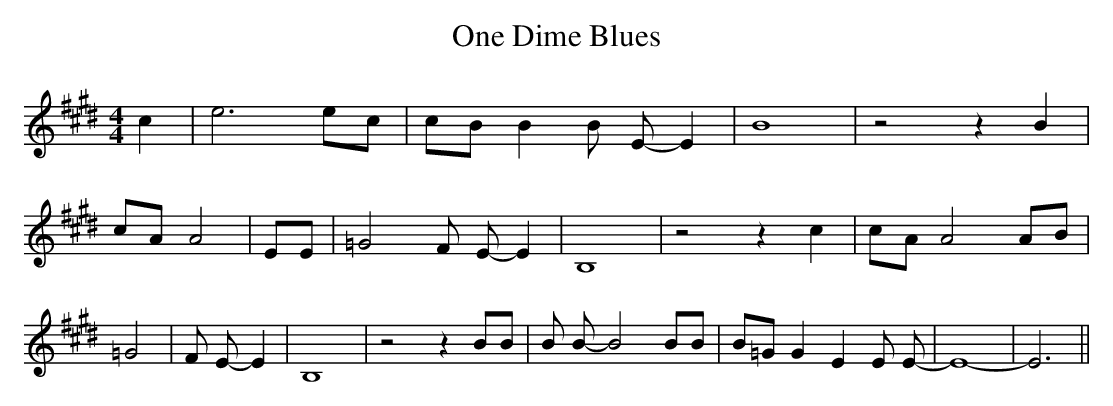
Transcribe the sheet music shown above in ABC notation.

X:1
T:One Dime Blues
M:4/4
L:1/8
K:E
 c2| e6 ec|c-B B2 B E- E2| B8| z4 z2 B2|c-A A4| EE| =G4 F E- E2| B,8|\
 z4 z2 c2|c-A A4 AB| =G4| F E- E2| B,8| z4 z2 BB| B B- B4 BB|B-=G G2 E2 E E-|\
 E8-| E6||
